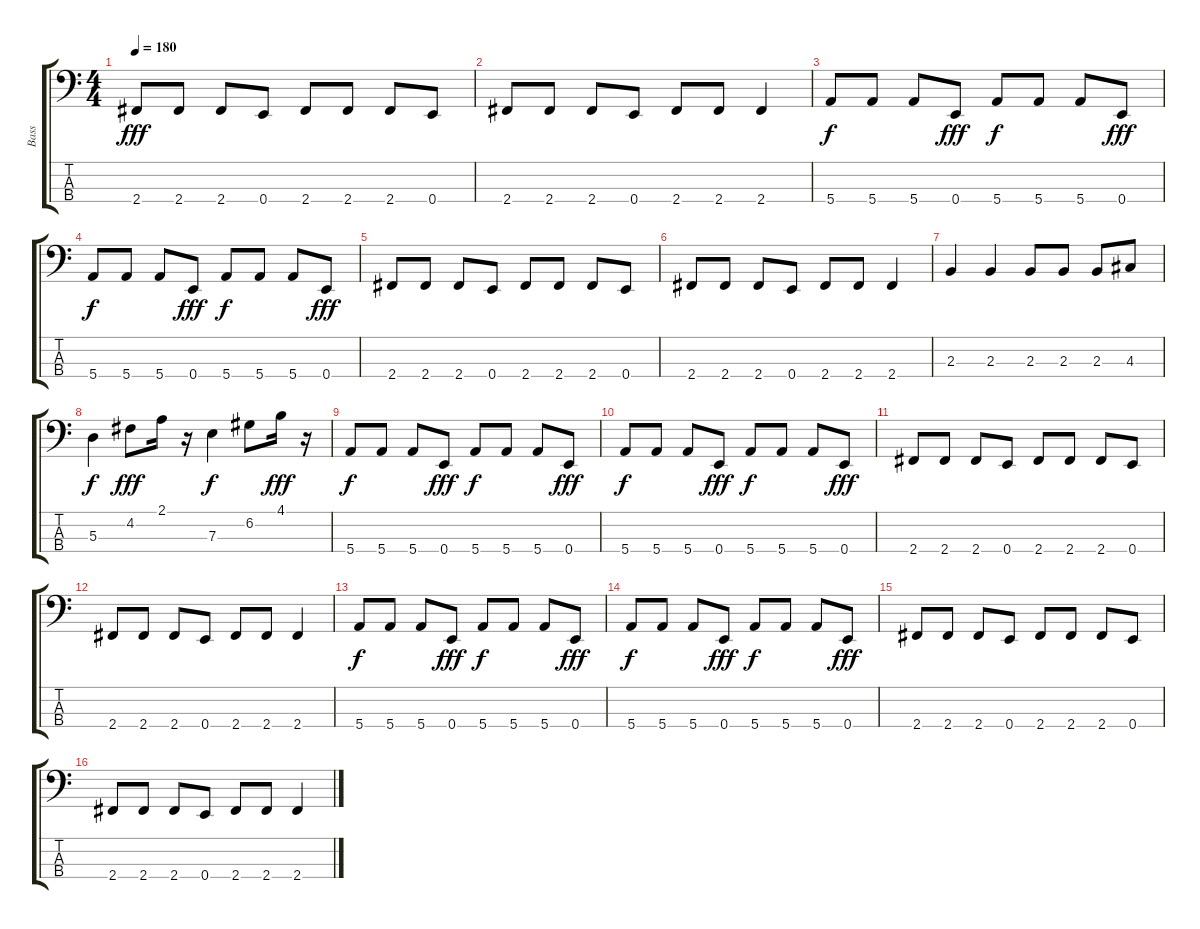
\track ("Bass" "Bass") {instrument electricbasspick}
\staff {score tabs}
\tuning (G2 D2 A1 E1) {hide}
\ts (4 4)
\tempo 180
\clef f4
\ks c
2.4.8{dy fff} 2.4.8 2.4.8 0.4.8 2.4.8 2.4.8 2.4.8 0.4.8 |
2.4.8 2.4.8 2.4.8 0.4.8 2.4.8 2.4.8 2.4.4 |
5.4.8{dy f} 5.4.8 5.4.8 0.4.8{dy fff} 5.4.8{dy f} 5.4.8 5.4.8 0.4.8{dy fff} |
5.4.8{dy f} 5.4.8 5.4.8 0.4.8{dy fff} 5.4.8{dy f} 5.4.8 5.4.8 0.4.8{dy fff} |
2.4.8 2.4.8 2.4.8 0.4.8 2.4.8 2.4.8 2.4.8 0.4.8 |
2.4.8 2.4.8 2.4.8 0.4.8 2.4.8 2.4.8 2.4.4 |
2.3.4 2.3.4 2.3.8 2.3.8 2.3.8 4.3.8 |
5.3.4{dy f} 4.2.8{dy fff} 2.1.16 r.16 7.3.4{dy f} 6.2.8 4.1.16{dy fff} r.16 |
5.4.8{dy f} 5.4.8 5.4.8 0.4.8{dy fff} 5.4.8{dy f} 5.4.8 5.4.8 0.4.8{dy fff} |
5.4.8{dy f} 5.4.8 5.4.8 0.4.8{dy fff} 5.4.8{dy f} 5.4.8 5.4.8 0.4.8{dy fff} |
2.4.8 2.4.8 2.4.8 0.4.8 2.4.8 2.4.8 2.4.8 0.4.8 |
2.4.8 2.4.8 2.4.8 0.4.8 2.4.8 2.4.8 2.4.4 |
5.4.8{dy f} 5.4.8 5.4.8 0.4.8{dy fff} 5.4.8{dy f} 5.4.8 5.4.8 0.4.8{dy fff} |
5.4.8{dy f} 5.4.8 5.4.8 0.4.8{dy fff} 5.4.8{dy f} 5.4.8 5.4.8 0.4.8{dy fff} |
2.4.8 2.4.8 2.4.8 0.4.8 2.4.8 2.4.8 2.4.8 0.4.8 |
2.4.8 2.4.8 2.4.8 0.4.8 2.4.8 2.4.8 2.4.4
